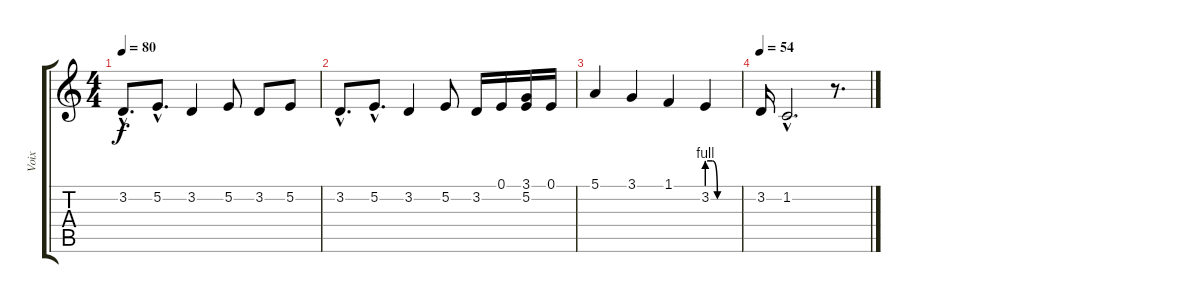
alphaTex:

\track ("Voix" "Voix") {instrument lead6voice}
\staff {score tabs}
\tuning (E4 B3 G3 D3 A2 E2) {hide}
\ts (4 4)
\tempo 80
\clef g2
\ks c
3.2{hac}.8{d dy f} 5.2{hac}.8{d} 3.2.4 5.2.8 3.2.8 5.2.8 |
3.2{hac}.8{d} 5.2{hac}.8{d} 3.2.4 5.2.8 3.2.16 0.1.16 (3.1 5.2).16 0.1.16 |
5.1.4 3.1.4 1.1.4 3.2{be (custom 0 4 10 4 20 0 30 0 40 0 60 0)}.4 |
\tempo 54
3.2.16 1.2{hac}.2{d} r.8{d}
